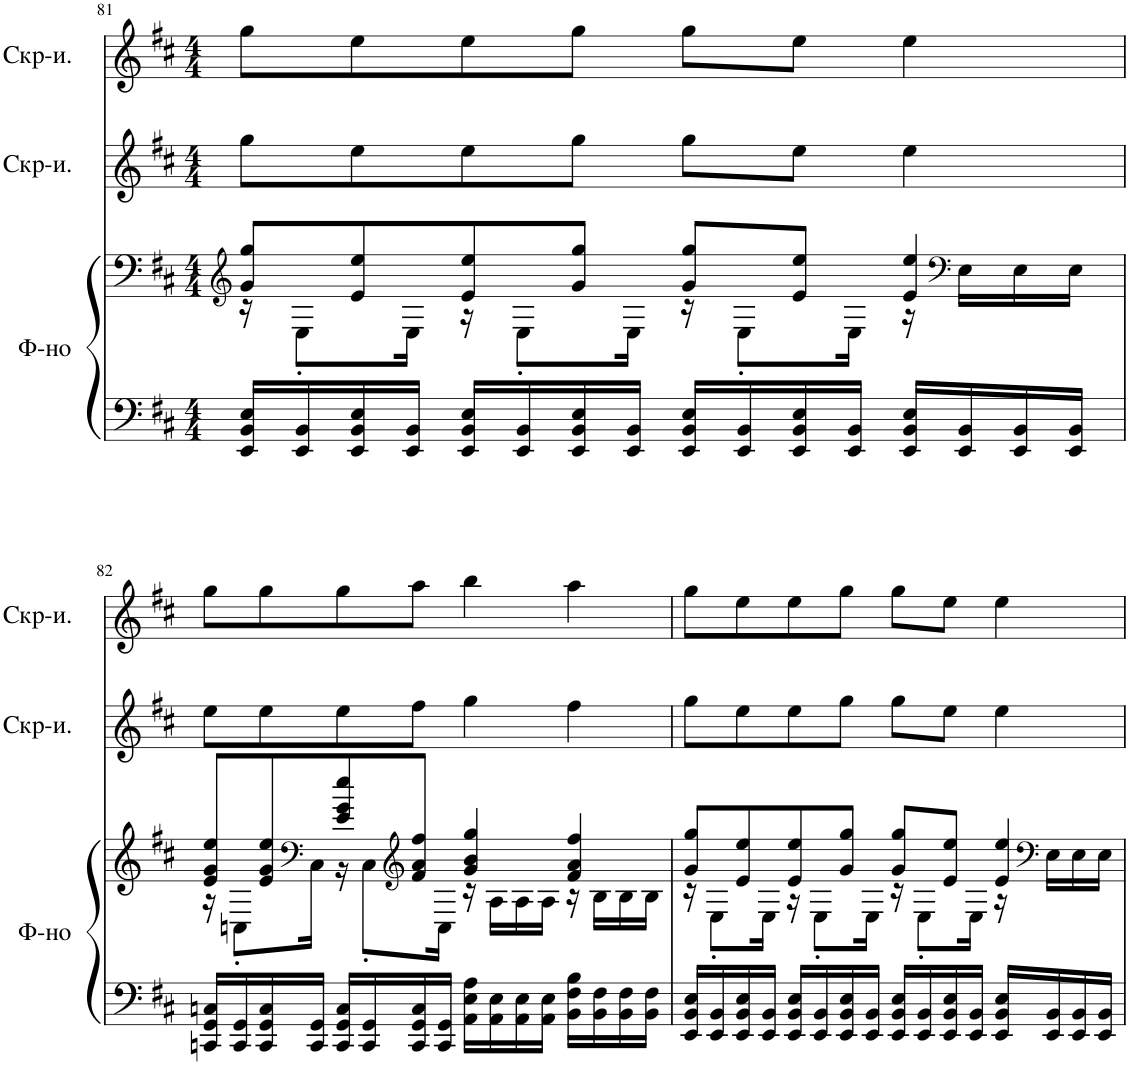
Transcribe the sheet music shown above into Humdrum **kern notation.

**kern	**kern	**kern	**kern
*part3	*part3	*part2	*part1
*staff4	*staff3	*staff2	*staff1
*I"Фортепиано, Piano	*	*I"Скрипки, Violin 2	*I"Скрипки, Violin 1
!!LO:PB:g=z
*clefF4	*clefG2	*clefG2	*clefG2
*k[f#c#]	*k[f#c#]	*k[f#c#]	*k[f#c#]
*M4/4	*M4/4	*M4/4	*M4/4
=81	=81	=81	=81
*	*^	*	*
16EE/ 16BB/ 16E/LL	8g/ 8gg/L	16r	8gg\L	8gg\L
16EE/ 16BB/	.	8E'\L	.	.
16EE/ 16BB/ 16E/	8e/ 8ee/	.	8ee\	8ee\
16EE/ 16BB/JJ	.	16E\Jk	.	.
16EE/ 16BB/ 16E/LL	8e/ 8ee/	16r	8ee\	8ee\
16EE/ 16BB/	.	8E'\L	.	.
16EE/ 16BB/ 16E/	8g/ 8gg/J	.	8gg\J	8gg\J
16EE/ 16BB/JJ	.	16E\Jk	.	.
16EE/ 16BB/ 16E/LL	8g/ 8gg/L	16r	8gg\L	8gg\L
16EE/ 16BB/	.	8E'\L	.	.
16EE/ 16BB/ 16E/	8e/ 8ee/J	.	8ee\J	8ee\J
16EE/ 16BB/JJ	.	16E\Jk	.	.
16EE/ 16BB/ 16E/LL	4e/ 4ee/	16r	4ee\	4ee\
*	*clefF4	*	*	*
16EE/ 16BB/	.	16E\LL	.	.
16EE/ 16BB/	.	16E\	.	.
16EE/ 16BB/JJ	.	16E\JJ	.	.
!!LO:LB:g=z
=82	=82	=82	=82	=82
16CCn/ 16GG/ 16Cn/LL	8e/ 8g/ 8ee/L	16r	8ee\L	8gg\L
16CC/ 16GG/	.	8Cn'\L	.	.
16CC/ 16GG/ 16C/	8e/ 8g/ 8ee/	.	8ee\	8gg\
*	*clefF4	*	*	*
16CC/ 16GG/JJ	.	16C\Jk	.	.
16CC/ 16GG/ 16C/LL	8e/ 8g/ 8ee/	16r	8ee\	8gg\
16CC/ 16GG/	.	8C'\L	.	.
*	*clefG2	*	*	*
16CC/ 16GG/ 16C/	8f#/ 8a/ 8ff#/J	.	8ff#\J	8aa\J
16CC/ 16GG/JJ	.	16C\Jk	.	.
16AA\ 16E\ 16A\LL	4g/ 4b/ 4gg/	16r	4gg\	4bb\
16AA\ 16E\	.	16A\LL	.	.
16AA\ 16E\	.	16A\	.	.
16AA\ 16E\JJ	.	16A\JJ	.	.
16BB\ 16F#\ 16B\LL	4f#/ 4a/ 4ff#/	16r	4ff#\	4aa\
16BB\ 16F#\	.	16B\LL	.	.
16BB\ 16F#\	.	16B\	.	.
16BB\ 16F#\JJ	.	16B\JJ	.	.
=83	=83	=83	=83	=83
16EE/ 16BB/ 16E/LL	8g/ 8gg/L	16r	8gg\L	8gg\L
16EE/ 16BB/	.	8E'\L	.	.
16EE/ 16BB/ 16E/	8e/ 8ee/	.	8ee\	8ee\
16EE/ 16BB/JJ	.	16E\Jk	.	.
16EE/ 16BB/ 16E/LL	8e/ 8ee/	16r	8ee\	8ee\
16EE/ 16BB/	.	8E'\L	.	.
16EE/ 16BB/ 16E/	8g/ 8gg/J	.	8gg\J	8gg\J
16EE/ 16BB/JJ	.	16E\Jk	.	.
16EE/ 16BB/ 16E/LL	8g/ 8gg/L	16r	8gg\L	8gg\L
16EE/ 16BB/	.	8E'\L	.	.
16EE/ 16BB/ 16E/	8e/ 8ee/J	.	8ee\J	8ee\J
16EE/ 16BB/JJ	.	16E\Jk	.	.
16EE/ 16BB/ 16E/LL	4e/ 4ee/	16r	4ee\	4ee\
*	*clefF4	*	*	*
16EE/ 16BB/	.	16E\LL	.	.
16EE/ 16BB/	.	16E\	.	.
16EE/ 16BB/JJ	.	16E\JJ	.	.
*	*v	*v	*	*
=	=	=	=
*-	*-	*-	*-
